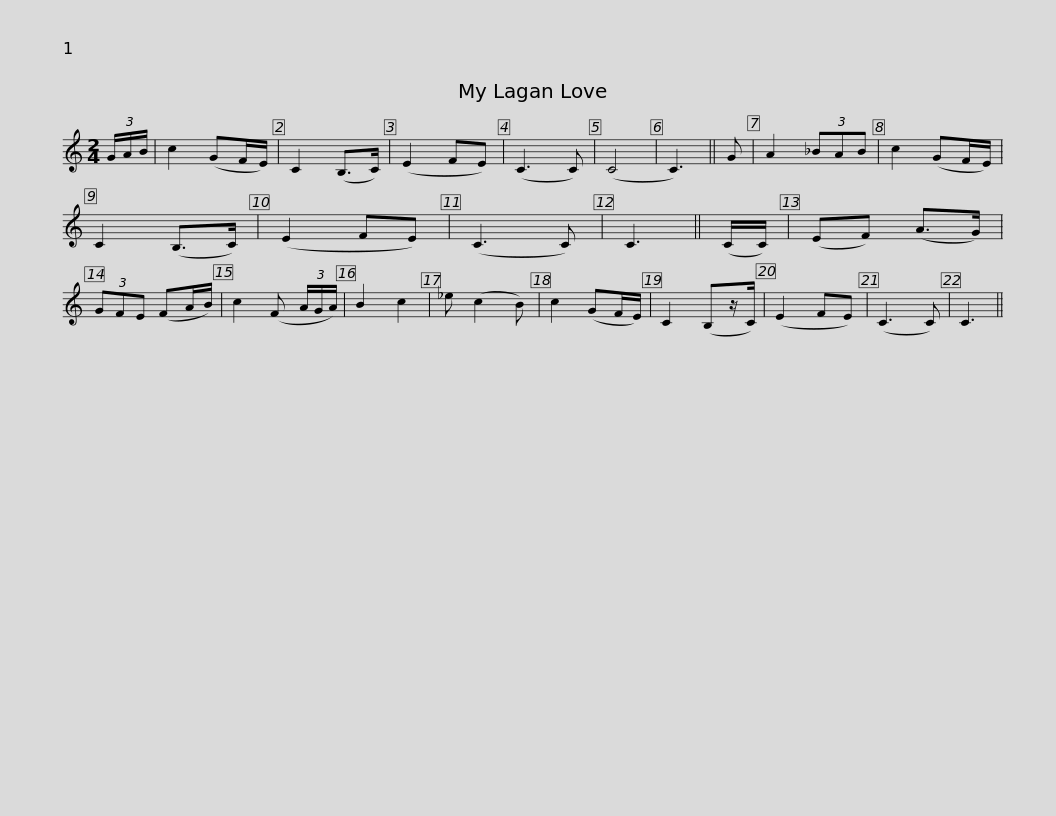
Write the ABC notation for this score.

X:1
L:1/8
M:2/4
I:linebreak $
K:C
V:1 treble
V:1
 (3G/A/B/ | c2 (GF/E/) | C2 (B,>C) | (E2 FE) | (C3 C) | %5
 (C4 | C3) || G | A2 (3_BAB | c2 (GF/E/) | %10
 C2 (B,>C) | (E2 FE) | (C3 C) |$ C3 || (C/C/) | %15
 (EF) (A>G) | (3GFE (FA/B/) | c2 (F (3A/G/A/) | B2 c2 | _e (c2 B) | %20
 c2 (GF/E/) | C2 (B,z/C/) | (E2 FE) | (C3 C) | C3 || %25
